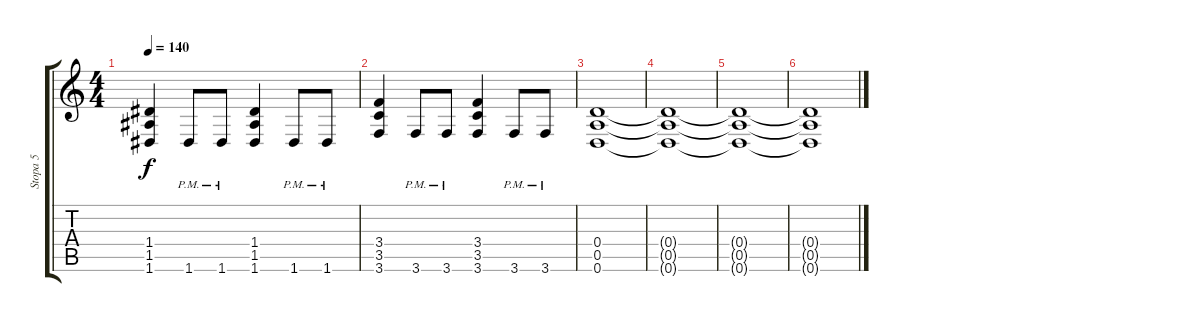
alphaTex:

\track ("Stopa 5" "Stopa 5") {instrument distortionguitar}
\staff {score tabs}
\tuning (E4 B3 G3 D3 A2 D2) {hide}
\ts (4 4)
\tempo 140
\clef g2
\ks c
(1.4 1.5 1.6).4{dy f} 1.6{pm}.8 1.6{pm}.8 (1.4 1.5 1.6).4 1.6{pm}.8 1.6{pm}.8 |
(3.4 3.5 3.6).4 3.6{pm}.8 3.6{pm}.8 (3.4 3.5 3.6).4 3.6{pm}.8 3.6{pm}.8 |
(0.4 0.5 0.6).1 |
(0.4{t} 0.5{t} 0.6{t}).1 |
(0.4{t} 0.5{t} 0.6{t}).1 |
(0.4{t} 0.5{t} 0.6{t}).1
